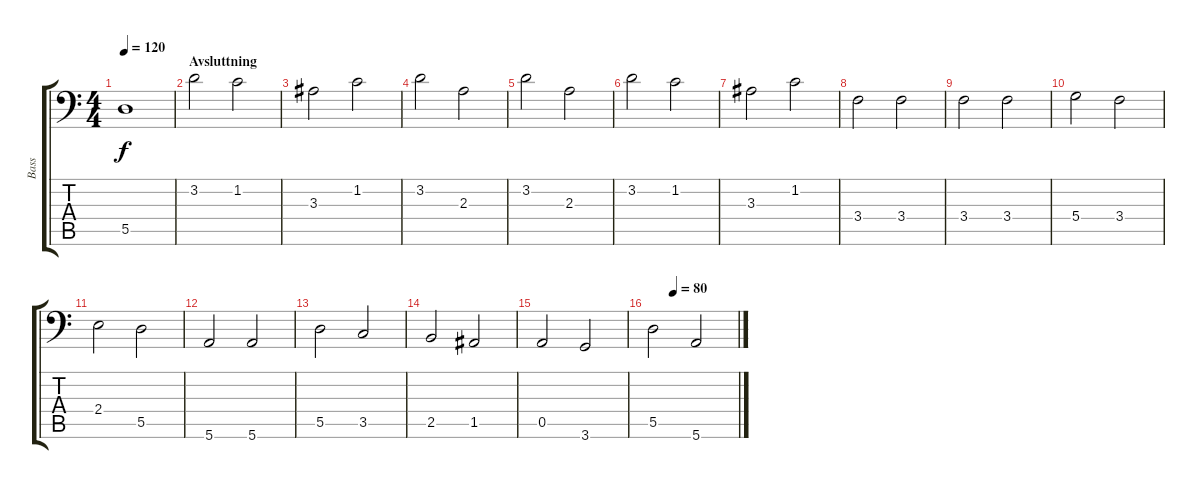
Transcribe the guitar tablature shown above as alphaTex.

\track ("Bass" "Bass") {instrument electricbassfinger}
\staff {score tabs}
\tuning (E3 B2 G2 D2 A1 E1) {hide}
\ts (4 4)
\tempo 120
\clef f4
\ks c
5.5.1{dy f} |
\section ("" "Avsluttning")
3.2.2 1.2.2 |
3.3.2 1.2.2 |
3.2.2 2.3.2 |
3.2.2 2.3.2 |
3.2.2 1.2.2 |
3.3.2 1.2.2 |
3.4.2 3.4.2 |
3.4.2 3.4.2 |
5.4.2 3.4.2 |
2.4.2 5.5.2 |
5.6.2 5.6.2 |
5.5.2 3.5.2 |
2.5.2 1.5.2 |
0.5.2 3.6.2 |
\tempo (80 0.25)
5.5.2 5.6.2
